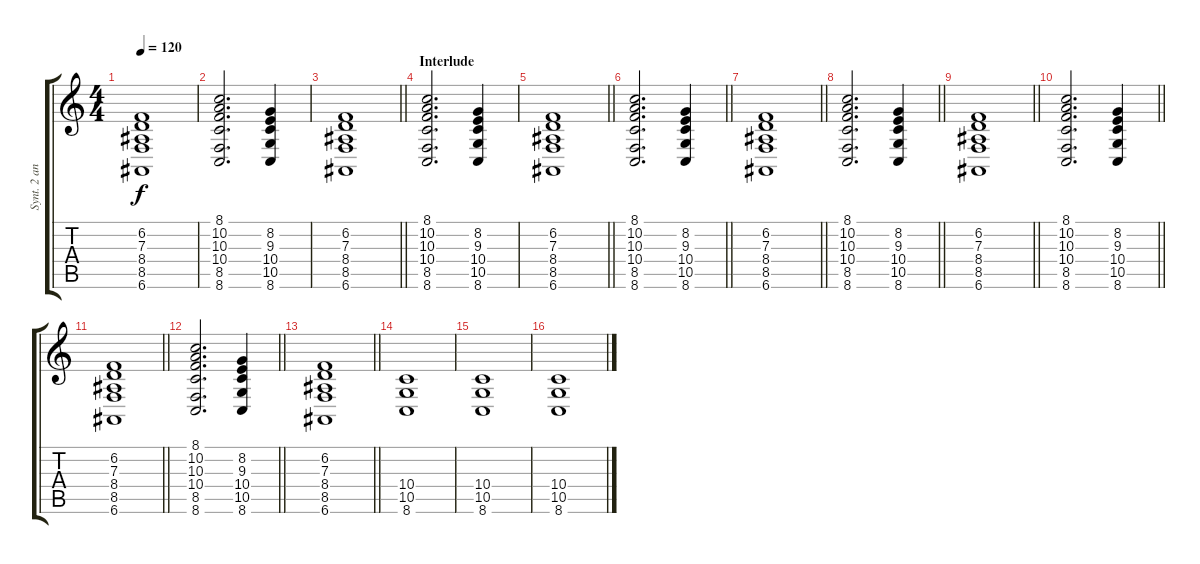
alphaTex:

\track ("Synt. 2 and piano R. Hand" "Synt. 2 an") {instrument pad3polysynth}
\staff {score tabs}
\tuning (E4 B3 G3 D3 A2 E2) {hide}
\ts (4 4)
\tempo 120
\clef g2
\ks c
(6.2 7.3 8.4 8.5 6.6).1{dy f} |
(8.1 10.2 10.3 10.4 8.5 8.6).2{d} (8.2 9.3 10.4 10.5 8.6).4 |
\barLineRight lightlight
(6.2 7.3 8.4 8.5 6.6).1 |
\section ("" "Interlude")
(8.1 10.2 10.3 10.4 8.5 8.6).2{d volume 14 instrument acousticgrandpiano} (8.2 9.3 10.4 10.5 8.6).4 |
\barLineRight lightlight
(6.2 7.3 8.4 8.5 6.6).1 |
\barLineRight lightlight
(8.1 10.2 10.3 10.4 8.5 8.6).2{d} (8.2 9.3 10.4 10.5 8.6).4 |
\barLineRight lightlight
(6.2 7.3 8.4 8.5 6.6).1 |
\barLineRight lightlight
(8.1 10.2 10.3 10.4 8.5 8.6).2{d} (8.2 9.3 10.4 10.5 8.6).4 |
\barLineRight lightlight
(6.2 7.3 8.4 8.5 6.6).1 |
\barLineRight lightlight
(8.1 10.2 10.3 10.4 8.5 8.6).2{d} (8.2 9.3 10.4 10.5 8.6).4 |
\barLineRight lightlight
(6.2 7.3 8.4 8.5 6.6).1 |
\barLineRight lightlight
(8.1 10.2 10.3 10.4 8.5 8.6).2{d} (8.2 9.3 10.4 10.5 8.6).4 |
\barLineRight lightlight
(6.2 7.3 8.4 8.5 6.6).1 |
(10.4 10.5 8.6).1 |
(10.4 10.5 8.6).1 |
(10.4 10.5 8.6).1
